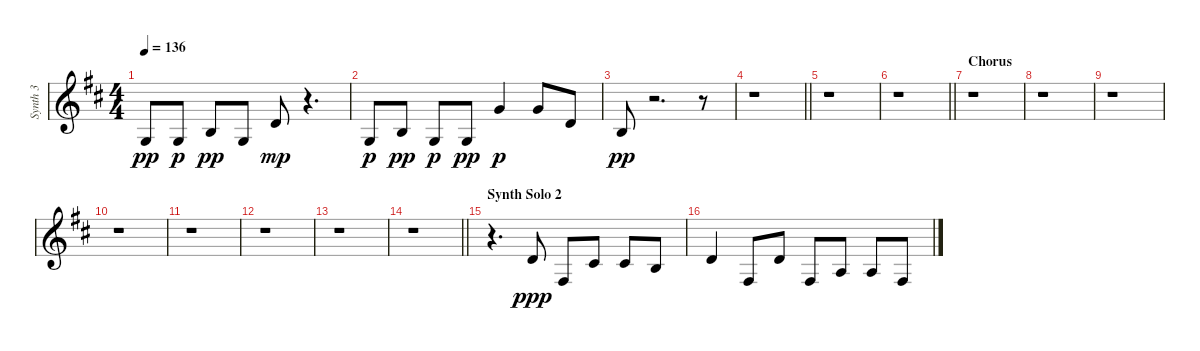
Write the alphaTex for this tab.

\track ("Synth 3" "Synth 3") {instrument kalimba}
\staff {score}
\tuning (E4 B3 G3 D3 A2 E2) {hide}
\ts (4 4)
\tempo 136
\clef g2
\ks bminor
0.3.8{dy pp} 0.3.8{dy p} 0.2.8{dy pp} 0.3.8 3.2.8{dy mp} r.4{d} |
0.3.8{dy p} 0.2.8{dy pp} 0.3.8{dy p} 0.3.8{dy pp} 3.1.4{dy p} 3.1.8 3.2.8 |
0.2.8{dy pp} r.2{d} r.8 |
\barLineRight lightlight
r.1 |
r.1 |
\barLineRight lightlight
r.1 |
\section ("" "Chorus")
r.1 |
r.1 |
r.1 |
r.1 |
r.1 |
r.1 |
r.1 |
\barLineRight lightlight
r.1 |
\section ("" "Synth Solo 2")
r.4{d} 3.2.8{dy ppp} 4.4.8 2.2.8 2.2.8 0.2.8 |
3.2.4 4.4.8 3.2.8 4.4.8 2.3.8 2.3.8 4.4.8
